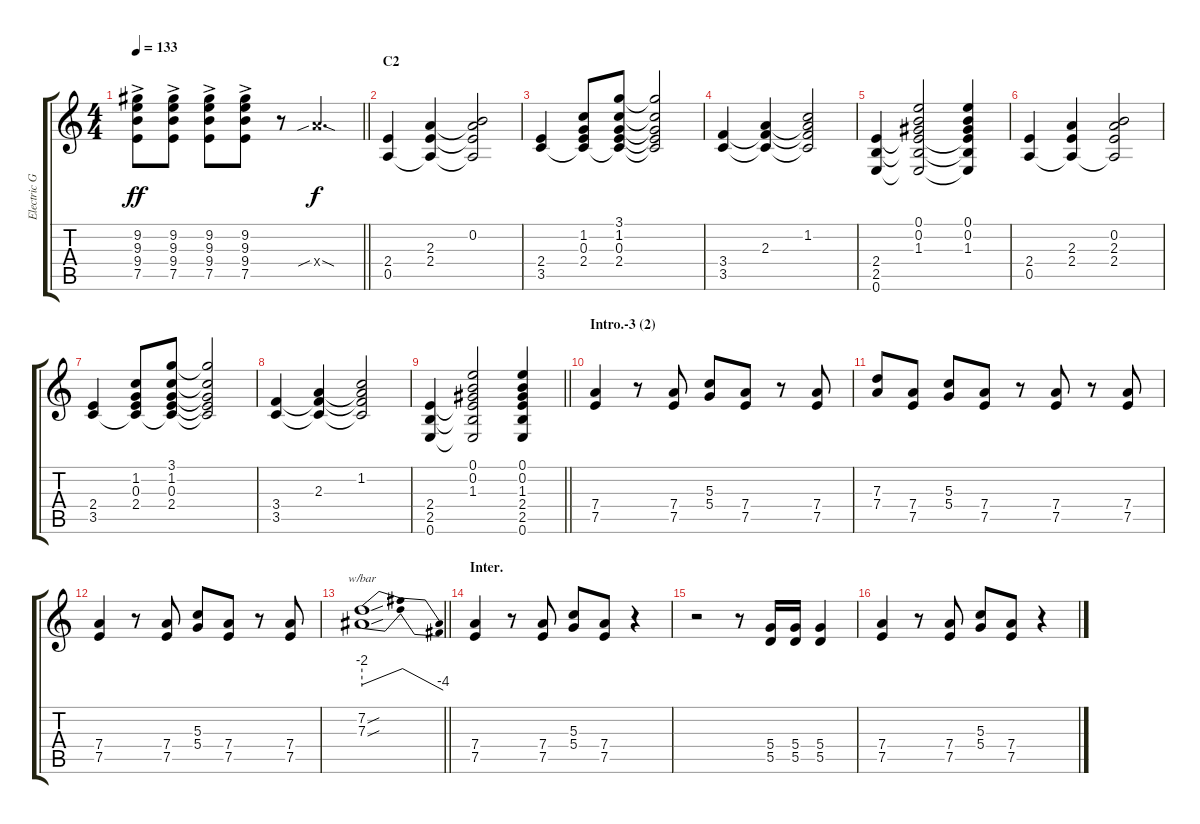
\track ("Electric Guitar I" "Electric G") {instrument distortionguitar}
\staff {score tabs}
\tuning (E4 B3 G3 D3 A2 E2) {hide}
\ts (4 4)
\tempo 133
\clef g2
\barLineRight lightlight
\ks c
(9.2{ac} 9.3{ac} 9.4{ac} 7.5{ac}).8{dy ff} (9.2{ac} 9.3{ac} 9.4{ac} 7.5{ac}).8 (9.2{ac} 9.3{ac} 9.4{ac} 7.5{ac}).8 (9.2{ac} 9.3{ac} 9.4{ac} 7.5{ac}).8 r.8 7.4{sib sod x}.4{d dy f} |
\section ("" "C2")
(2.4 0.5).4 (2.3 2.4 0.5{t}).4 (0.2 2.3{t} 2.4{t} 0.5{t}).2 |
(2.4 3.5).4 (1.2 0.3 2.4 3.5{t}).8 (3.1 1.2 0.3 2.4 3.5{t}).8 (3.1{t} 1.2{t} 0.3{t} 2.4{t} 3.5{t}).2 |
(3.4 3.5).4 (2.3 3.4{t} 3.5{t}).4 (1.2 2.3{t} 3.4{t} 3.5{t}).2 |
(2.4 2.5 0.6).4 (0.1 0.2 1.3 2.4{t} 2.5{t} 0.6{t}).2 (0.1 0.2 1.3 2.4{t} 2.5{t} 0.6{t}).4 |
(2.4 0.5).4 (2.3 2.4 0.5{t}).4 (0.2 2.3 2.4 0.5{t}).2 |
(2.4 3.5).4 (1.2 0.3 2.4 3.5{t}).8 (3.1 1.2 0.3 2.4 3.5{t}).8 (3.1{t} 1.2{t} 0.3{t} 2.4{t} 3.5{t}).2 |
(3.4 3.5).4 (2.3 3.4{t} 3.5{t}).4 (1.2 2.3{t} 3.4{t} 3.5{t}).2 |
\barLineRight lightlight
(2.4 2.5 0.6).4 (0.1 0.2 1.3 2.4{t} 2.5{t} 0.6{t}).2 (0.1 0.2 1.3 2.4 2.5 0.6).4 |
\section ("" "Intro.-3 (2)")
(7.4 7.5).4 r.8 (7.4 7.5).8 (5.3 5.4).8 (7.4 7.5).8 r.8 (7.4 7.5).8 |
(7.3 7.4).8 (7.4 7.5).8 (5.3 5.4).8 (7.4 7.5).8 r.8 (7.4 7.5).8 r.8 (7.4 7.5).8 |
(7.4 7.5).4 r.8 (7.4 7.5).8 (5.3 5.4).8 (7.4 7.5).8 r.8 (7.4 7.5).8 |
\barLineRight lightlight
(7.2{sou} 7.3{sou}).1{tbe (dip default 0 -8 8 0 60 -16)} |
\section ("" "Inter.")
(7.4 7.5).4 r.8 (7.4 7.5).8 (5.3 5.4).8 (7.4 7.5).8 r.4 |
r.2 r.8 (5.4 5.5).16 (5.4 5.5).16 (5.4 5.5).4 |
(7.4 7.5).4 r.8 (7.4 7.5).8 (5.3 5.4).8 (7.4 7.5).8 r.4
